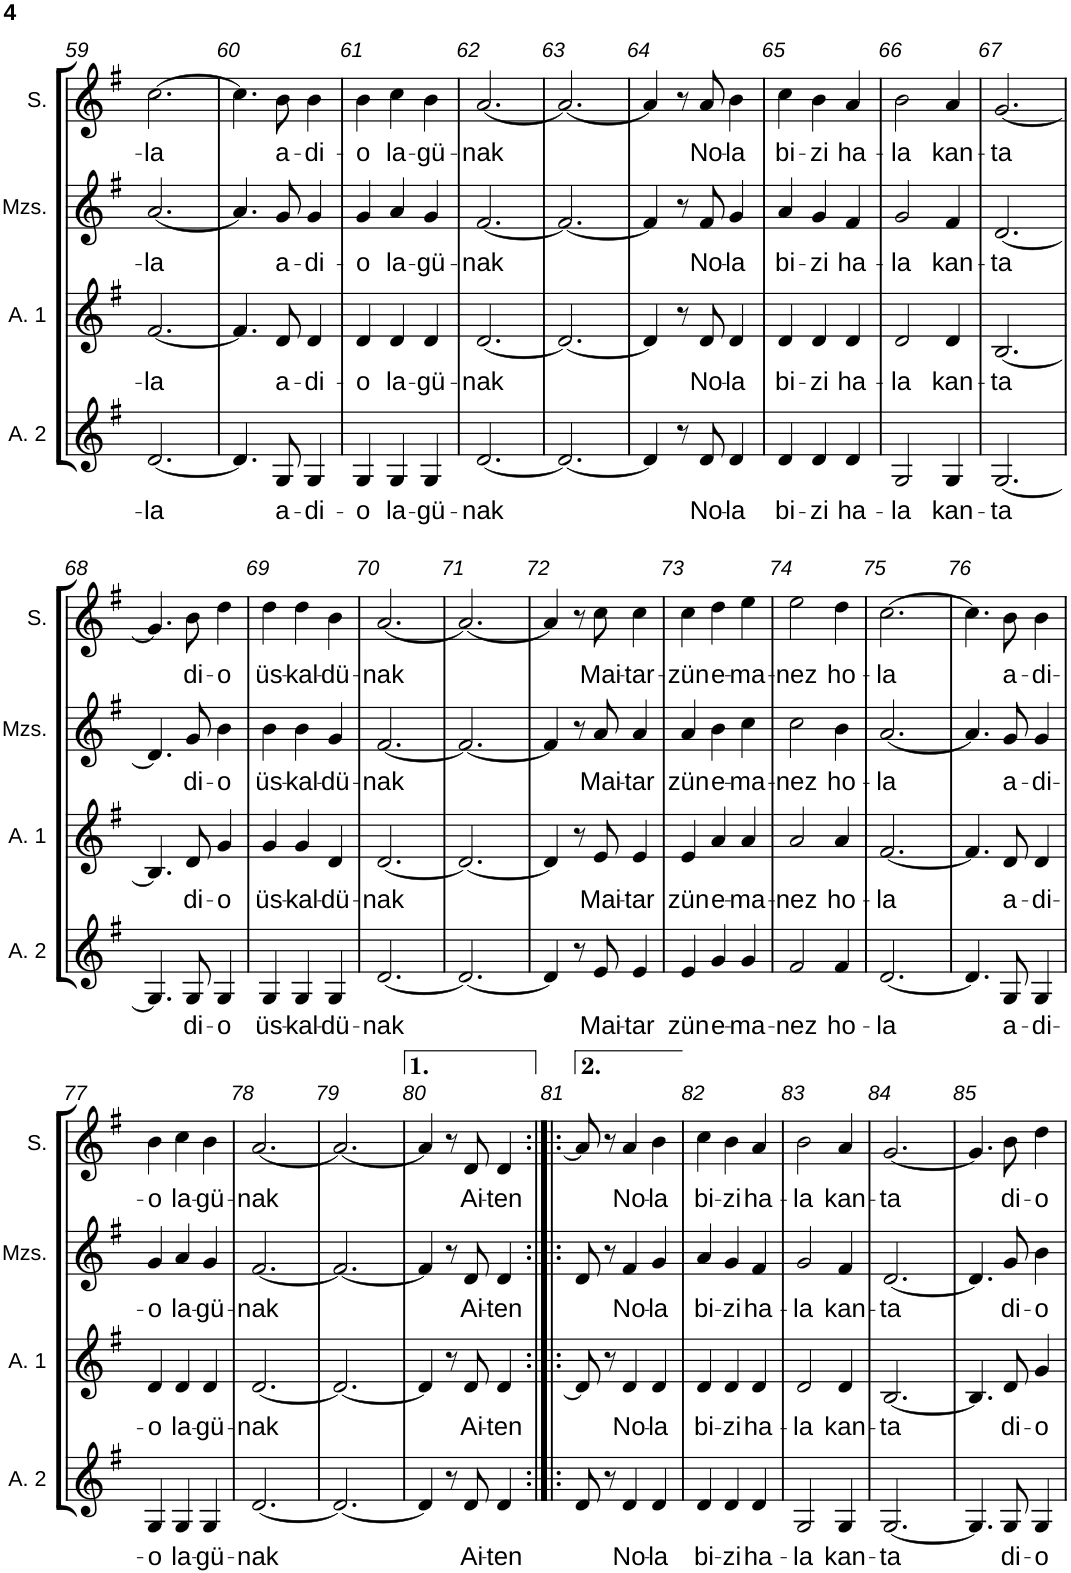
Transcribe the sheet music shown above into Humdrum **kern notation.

**kern	**text	**kern	**text	**kern	**text	**kern	**text
*part4	*part4	*part3	*part3	*part2	*part2	*part1	*part1
*staff4	*staff4	*staff3	*staff3	*staff2	*staff2	*staff1	*staff1
*I"Alto 2	*	*I"Alto 1	*	*I"Mezzo-Soprano	*	*I"Soprano	*
*I'A. 2	*	*I'A. 1	*	*I'Mzs.	*	*I'S.	*
!!LO:PB:g=z
*clefG2	*	*clefG2	*	*clefG2	*	*clefG2	*
*k[f#]	*	*k[f#]	*	*k[f#]	*	*k[f#]	*
*M3/4	*	*M3/4	*	*M3/4	*	*M3/4	*
=59	=59	=59	=59	=59	=59	=59	=59
!	!LO:LY:b	!	!LO:LY:b	!	!LO:LY:b	!	!LO:LY:b
[2.d/	-la	[2.f#/	-la	[2.a/	-la	[2.cc\	-la
=60	=60	=60	=60	=60	=60	=60	=60
4.d/]	.	4.f#/]	.	4.a/]	.	4.cc\]	.
!	!LO:LY:b	!	!LO:LY:b	!	!LO:LY:b	!	!LO:LY:b
8G/	a-	8d/	a-	8g/	a-	8b\	a-
!	!LO:LY:b	!	!LO:LY:b	!	!LO:LY:b	!	!LO:LY:b
4G/	-di-	4d/	-di-	4g/	-di-	4b\	-di-
=61	=61	=61	=61	=61	=61	=61	=61
!	!LO:LY:b	!	!LO:LY:b	!	!LO:LY:b	!	!LO:LY:b
4G/	-o	4d/	-o	4g/	-o	4b\	-o
!	!LO:LY:b	!	!LO:LY:b	!	!LO:LY:b	!	!LO:LY:b
4G/	la-	4d/	la-	4a/	la-	4cc\	la-
!	!LO:LY:b	!	!LO:LY:b	!	!LO:LY:b	!	!LO:LY:b
4G/	-gü-	4d/	-gü-	4g/	-gü-	4b\	-gü-
=62	=62	=62	=62	=62	=62	=62	=62
!	!LO:LY:b	!	!LO:LY:b	!	!LO:LY:b	!	!LO:LY:b
[2.d/	-nak	[2.d/	-nak	[2.f#/	-nak	[2.a/	-nak
=63	=63	=63	=63	=63	=63	=63	=63
2.d/_	.	2.d/_	.	2.f#/_	.	2.a/_	.
=64	=64	=64	=64	=64	=64	=64	=64
4d/]	.	4d/]	.	4f#/]	.	4a/]	.
8r	.	8r	.	8r	.	8r	.
!	!LO:LY:b	!	!LO:LY:b	!	!LO:LY:b	!	!LO:LY:b
8d/	No-	8d/	No-	8f#/	No-	8a/	No-
!	!LO:LY:b	!	!LO:LY:b	!	!LO:LY:b	!	!LO:LY:b
4d/	-la	4d/	-la	4g/	-la	4b\	-la
=65	=65	=65	=65	=65	=65	=65	=65
!	!LO:LY:b	!	!LO:LY:b	!	!LO:LY:b	!	!LO:LY:b
4d/	bi-	4d/	bi-	4a/	bi-	4cc\	bi-
!	!LO:LY:b	!	!LO:LY:b	!	!LO:LY:b	!	!LO:LY:b
4d/	-zi	4d/	-zi	4g/	-zi	4b\	-zi
!	!LO:LY:b	!	!LO:LY:b	!	!LO:LY:b	!	!LO:LY:b
4d/	ha-	4d/	ha-	4f#/	ha-	4a/	ha-
=66	=66	=66	=66	=66	=66	=66	=66
!	!LO:LY:b	!	!LO:LY:b	!	!LO:LY:b	!	!LO:LY:b
2G/	-la	2d/	-la	2g/	-la	2b\	-la
!	!LO:LY:b	!	!LO:LY:b	!	!LO:LY:b	!	!LO:LY:b
4G/	kan-	4d/	kan-	4f#/	kan-	4a/	kan-
=67	=67	=67	=67	=67	=67	=67	=67
!	!LO:LY:b	!	!LO:LY:b	!	!LO:LY:b	!	!LO:LY:b
[2.G/	-ta	[2.B/	-ta	[2.d/	-ta	[2.g/	-ta
!!LO:LB:g=z
=68	=68	=68	=68	=68	=68	=68	=68
4.G/]	.	4.B/]	.	4.d/]	.	4.g/]	.
!	!LO:LY:b	!	!LO:LY:b	!	!LO:LY:b	!	!LO:LY:b
8G/	di-	8d/	di-	8g/	di-	8b\	di-
!	!LO:LY:b	!	!LO:LY:b	!	!LO:LY:b	!	!LO:LY:b
4G/	-o	4g/	-o	4b\	-o	4dd\	-o
=69	=69	=69	=69	=69	=69	=69	=69
!	!LO:LY:b	!	!LO:LY:b	!	!LO:LY:b	!	!LO:LY:b
4G/	üs-	4g/	üs-	4b\	üs-	4dd\	üs-
!	!LO:LY:b	!	!LO:LY:b	!	!LO:LY:b	!	!LO:LY:b
4G/	-kal-	4g/	-kal-	4b\	-kal-	4dd\	-kal-
!	!LO:LY:b	!	!LO:LY:b	!	!LO:LY:b	!	!LO:LY:b
4G/	-dü-	4d/	-dü-	4g/	-dü-	4b\	-dü-
=70	=70	=70	=70	=70	=70	=70	=70
!	!LO:LY:b	!	!LO:LY:b	!	!LO:LY:b	!	!LO:LY:b
[2.d/	-nak	[2.d/	-nak	[2.f#/	-nak	[2.a/	-nak
=71	=71	=71	=71	=71	=71	=71	=71
2.d/_	.	2.d/_	.	2.f#/_	.	2.a/_	.
=72	=72	=72	=72	=72	=72	=72	=72
4d/]	.	4d/]	.	4f#/]	.	4a/]	.
8r	.	8r	.	8r	.	8r	.
!	!LO:LY:b	!	!LO:LY:b	!	!LO:LY:b	!	!LO:LY:b
8e/	Mai-	8e/	Mai-	8a/	Mai-	8cc\	Mai-
!	!LO:LY:b	!	!LO:LY:b	!	!LO:LY:b	!	!LO:LY:b
4e/	-tar	4e/	-tar	4a/	-tar	4cc\	-tar-
=73	=73	=73	=73	=73	=73	=73	=73
!	!LO:LY:b	!	!LO:LY:b	!	!LO:LY:b	!	!LO:LY:b
4e/	-zün	4e/	-zün	4a/	-zün	4cc\	-zün
!	!LO:LY:b	!	!LO:LY:b	!	!LO:LY:b	!	!LO:LY:b
4g/	e-	4a/	e-	4b\	e-	4dd\	e-
!	!LO:LY:b	!	!LO:LY:b	!	!LO:LY:b	!	!LO:LY:b
4g/	-ma-	4a/	-ma-	4cc\	-ma-	4ee\	-ma-
=74	=74	=74	=74	=74	=74	=74	=74
!	!LO:LY:b	!	!LO:LY:b	!	!LO:LY:b	!	!LO:LY:b
2f#/	-nez	2a/	-nez	2cc\	-nez	2ee\	-nez
!	!LO:LY:b	!	!LO:LY:b	!	!LO:LY:b	!	!LO:LY:b
4f#/	ho-	4a/	ho-	4b\	ho-	4dd\	ho-
=75	=75	=75	=75	=75	=75	=75	=75
!	!LO:LY:b	!	!LO:LY:b	!	!LO:LY:b	!	!LO:LY:b
[2.d/	-la	[2.f#/	-la	[2.a/	-la	[2.cc\	-la
=76	=76	=76	=76	=76	=76	=76	=76
4.d/]	.	4.f#/]	.	4.a/]	.	4.cc\]	.
!	!LO:LY:b	!	!LO:LY:b	!	!LO:LY:b	!	!LO:LY:b
8G/	a-	8d/	a-	8g/	a-	8b\	a-
!	!LO:LY:b	!	!LO:LY:b	!	!LO:LY:b	!	!LO:LY:b
4G/	-di-	4d/	-di-	4g/	-di-	4b\	-di-
!!LO:LB:g=z
=77	=77	=77	=77	=77	=77	=77	=77
!	!LO:LY:b	!	!LO:LY:b	!	!LO:LY:b	!	!LO:LY:b
4G/	-o	4d/	-o	4g/	-o	4b\	-o
!	!LO:LY:b	!	!LO:LY:b	!	!LO:LY:b	!	!LO:LY:b
4G/	la-	4d/	la-	4a/	la-	4cc\	la-
!	!LO:LY:b	!	!LO:LY:b	!	!LO:LY:b	!	!LO:LY:b
4G/	-gü-	4d/	-gü-	4g/	-gü-	4b\	-gü-
=78	=78	=78	=78	=78	=78	=78	=78
!	!LO:LY:b	!	!LO:LY:b	!	!LO:LY:b	!	!LO:LY:b
[2.d/	-nak	[2.d/	-nak	[2.f#/	-nak	[2.a/	-nak
=79	=79	=79	=79	=79	=79	=79	=79
2.d/_	.	2.d/_	.	2.f#/_	.	2.a/_	.
=80	=80	=80	=80	=80	=80	=80	=80
4d/]	.	4d/]	.	4f#/]	.	4a/]	.
8r	.	8r	.	8r	.	8r	.
!	!LO:LY:b	!	!LO:LY:b	!	!LO:LY:b	!	!LO:LY:b
8d/	Ai-	8d/	Ai-	8d/	Ai-	8d/	Ai-
!	!LO:LY:b	!	!LO:LY:b	!	!LO:LY:b	!	!LO:LY:b
4d/	-ten	4d/	-ten	4d/	-ten	4d/	-ten
=81:|!|:	=81:|!|:	=81:|!|:	=81:|!|:	=81:|!|:	=81:|!|:	=81:|!|:	=81:|!|:
8d/	.	8d/	.	8d/	.	8a/	.
8r	.	8r	.	8r	.	8r	.
!	!LO:LY:b	!	!LO:LY:b	!	!LO:LY:b	!	!LO:LY:b
4d/	No-	4d/	No-	4f#/	No-	4a/	No-
!	!LO:LY:b	!	!LO:LY:b	!	!LO:LY:b	!	!LO:LY:b
4d/	-la	4d/	-la	4g/	-la	4b\	-la
=82	=82	=82	=82	=82	=82	=82	=82
!	!LO:LY:b	!	!LO:LY:b	!	!LO:LY:b	!	!LO:LY:b
4d/	bi-	4d/	bi-	4a/	bi-	4cc\	bi-
!	!LO:LY:b	!	!LO:LY:b	!	!LO:LY:b	!	!LO:LY:b
4d/	-zi	4d/	-zi	4g/	-zi	4b\	-zi
!	!LO:LY:b	!	!LO:LY:b	!	!LO:LY:b	!	!LO:LY:b
4d/	ha-	4d/	ha-	4f#/	ha-	4a/	ha-
=83	=83	=83	=83	=83	=83	=83	=83
!	!LO:LY:b	!	!LO:LY:b	!	!LO:LY:b	!	!LO:LY:b
2G/	-la	2d/	-la	2g/	-la	2b\	-la
!	!LO:LY:b	!	!LO:LY:b	!	!LO:LY:b	!	!LO:LY:b
4G/	kan-	4d/	kan-	4f#/	kan-	4a/	kan-
=84	=84	=84	=84	=84	=84	=84	=84
!	!LO:LY:b	!	!LO:LY:b	!	!LO:LY:b	!	!LO:LY:b
[2.G/	-ta	[2.B/	-ta	[2.d/	-ta	[2.g/	-ta
=85	=85	=85	=85	=85	=85	=85	=85
4.G/]	.	4.B/]	.	4.d/]	.	4.g/]	.
!	!LO:LY:b	!	!LO:LY:b	!	!LO:LY:b	!	!LO:LY:b
8G/	di-	8d/	di-	8g/	di-	8b\	di-
!	!LO:LY:b	!	!LO:LY:b	!	!LO:LY:b	!	!LO:LY:b
4G/	-o	4g/	-o	4b\	-o	4dd\	-o
=	=	=	=	=	=	=	=
*-	*-	*-	*-	*-	*-	*-	*-
